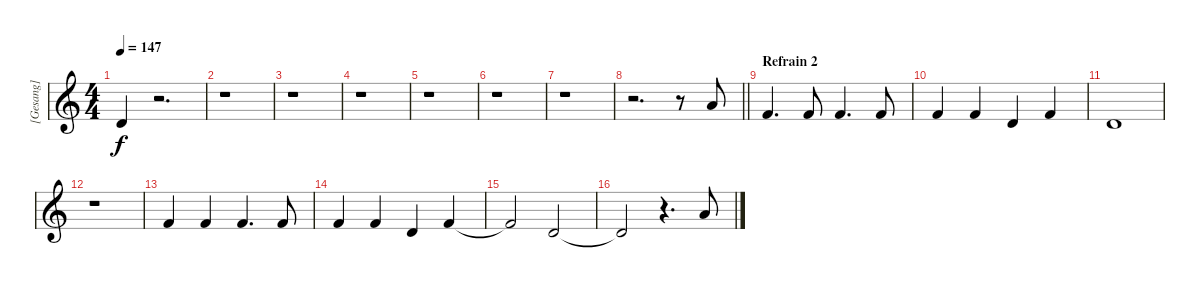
\track ("[Gesang]" "[Gesang]") {instrument altosax}
\staff {score}
\tuning (E4 B3 G3 D3 A2 E2) {hide}
\ts (4 4)
\tempo 147
\clef g2
\ks c
7.3{t}.4{dy f} r.2{d} |
r.1 |
r.1 |
r.1 |
r.1 |
r.1 |
r.1 |
\barLineRight lightlight
r.2{d} r.8 10.2.8 |
\section ("" "Refrain 2")
6.2.4{d} 6.2.8 6.2.4{d} 6.2.8 |
6.2.4 6.2.4 3.2.4 6.2.4 |
3.2.1 |
r.1 |
6.2.4 6.2.4 6.2.4{d} 6.2.8 |
6.2.4 6.2.4 3.2.4 6.2.4 |
6.2{t}.2 3.2.2 |
3.2{t}.2 r.4{d} 10.2.8
